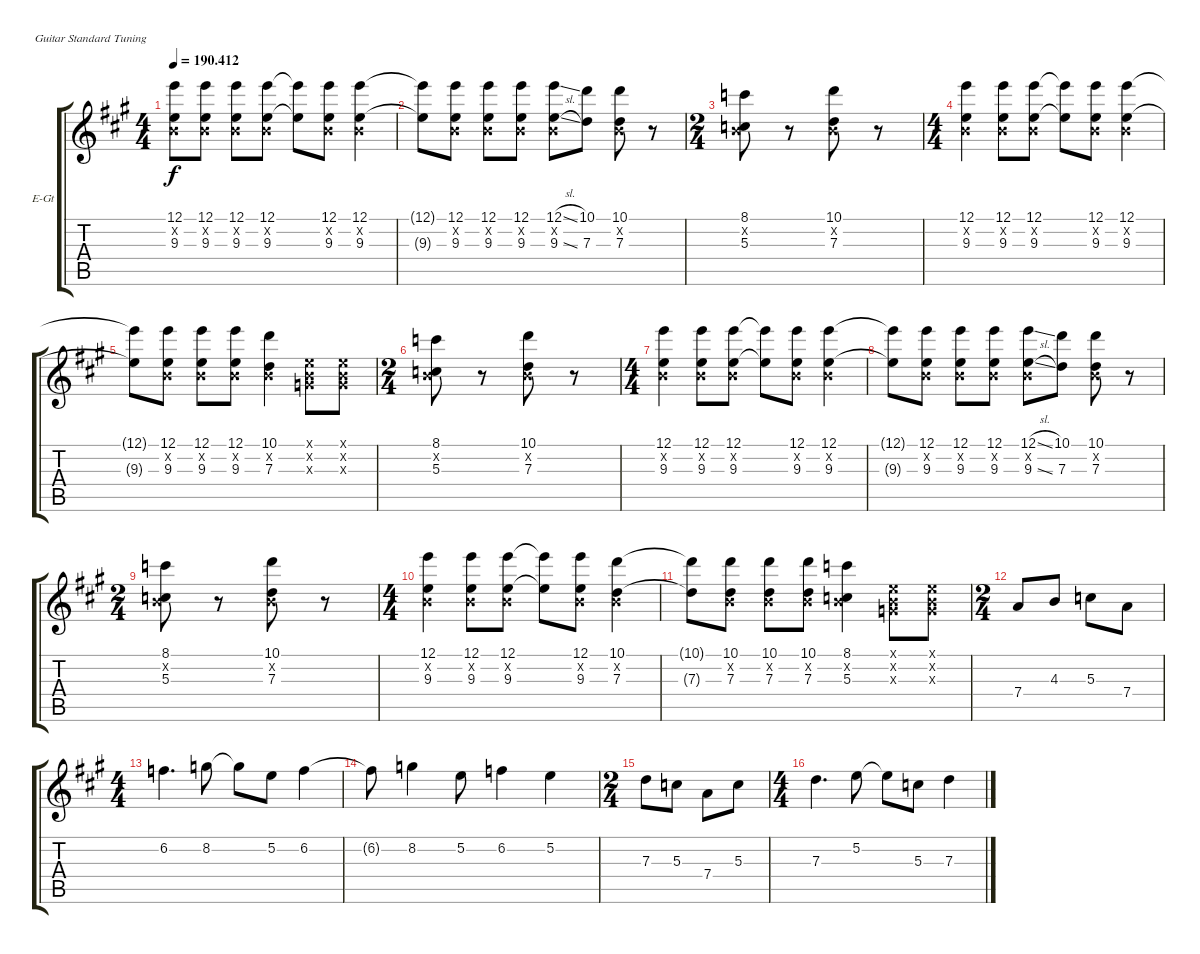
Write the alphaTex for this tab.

\defaultSystemsLayout 4
\bracketExtendMode groupsimilarinstruments
\firstSystemTrackNameOrientation horizontal
\otherSystemsTrackNameOrientation horizontal
\track ("Gtr. 2 (elec.)" "E-Gt") {instrument electricguitarclean}
\staff {score tabs}
\tuning (E4 B3 G3 D3 A2 E2)
\ts (4 4)
\tempo
190.412
\accidentals auto
\clef g2
\ottava regular
\simile none
\scale
0.410405
\ks a
(12.1 0.2{x} 9.3).8{dy f} (12.1 0.2{x} 9.3).8 (12.1 0.2{x} 9.3).8 (12.1 0.2{x} 9.3).8 (12.1{t} 9.3{t}).8 (12.1 0.2{x} 9.3).8 (12.1 0.2{x} 9.3).4 |
\scale
0.179191 (12.1{t} 9.3{t}).8 (12.1 0.2{x} 9.3).8 (12.1 0.2{x} 9.3).8 (12.1 0.2{x} 9.3).8 (12.1{sl} 0.2{x} 9.3{sl}).8 (10.1 7.3).8 (7.3 0.2{x} 10.1).8 r.8 |
\ts (2 4)
\scale
0.410405 (8.1 0.2{x} 5.3).8 r.8 (7.3 0.2{x} 10.1).8 r.8 |
\ts (4 4)
\scale
0.410405 (9.3 0.2{x} 12.1).4 (9.3 0.2{x} 12.1).8 (9.3 0.2{x} 12.1).8 (9.3{t} 12.1{t}).8 (9.3 0.2{x} 12.1).8 (9.3 0.2{x} 12.1).4 |
\scale
0.179191 (9.3{t} 12.1{t}).8 (9.3 0.2{x} 12.1).8 (9.3 0.2{x} 12.1).8 (9.3 0.2{x} 12.1).8 (10.1 0.2{x} 7.3).4 (0.3{x} 0.2{x} 0.1{x}).8 (0.1{x} 0.2{x} 0.3{x}).8 |
\ts (2 4)
\scale
0.410405 (8.1 0.2{x} 5.3).8 r.8 (7.3 0.2{x} 10.1).8 r.8 |
\ts (4 4)
\scale
0.410405 (9.3 0.2{x} 12.1).4 (9.3 0.2{x} 12.1).8 (9.3 0.2{x} 12.1).8 (9.3{t} 12.1{t}).8 (9.3 0.2{x} 12.1).8 (9.3 0.2{x} 12.1).4 |
\scale
0.179191 (9.3{t} 12.1{t}).8 (9.3 0.2{x} 12.1).8 (9.3 0.2{x} 12.1).8 (9.3 0.2{x} 12.1).8 (12.1{sl} 0.2{x} 9.3{sl}).8 (10.1 7.3).8 (7.3 0.2{x} 10.1).8 r.8 |
\ts (2 4)
\scale
0.410405 (8.1 0.2{x} 5.3).8 r.8 (7.3 0.2{x} 10.1).8 r.8 |
\ts (4 4)
\scale
0.410405 (9.3 0.2{x} 12.1).4 (12.1 0.2{x} 9.3).8 (9.3 0.2{x} 12.1).8 (12.1{t} 9.3{t}).8 (9.3 0.2{x} 12.1).8 (10.1 0.2{x} 7.3).4 |
\scale
0.179191 (7.3{t} 10.1{t}).8 (10.1 0.2{x} 7.3).8 (7.3 0.2{x} 10.1).8 (10.1 0.2{x} 7.3).8 (5.3 0.2{x} 8.1).4 (0.1{x} 0.2{x} 0.3{x}).8 (0.3{x} 0.2{x} 0.1{x}).8 |
\ts (2 4)
\scale
0.410405 7.4.8 4.3.8 5.3.8 7.4.8 |
\ts (4 4)
\scale
0.410405 6.2.4{d} 8.2.8 8.2{t}.8 5.2.8 6.2.4 |
\scale
0.179191 6.2{t}.8 8.2.4 5.2.8 6.2.4 5.2.4 |
\ts (2 4)
\scale
0.410405 7.3.8 5.3.8 7.4.8 5.3.8 |
\ts (4 4)
\scale
0.410405 7.3.4{d} 5.2.8 5.2{t}.8 5.3.8 7.3.4
